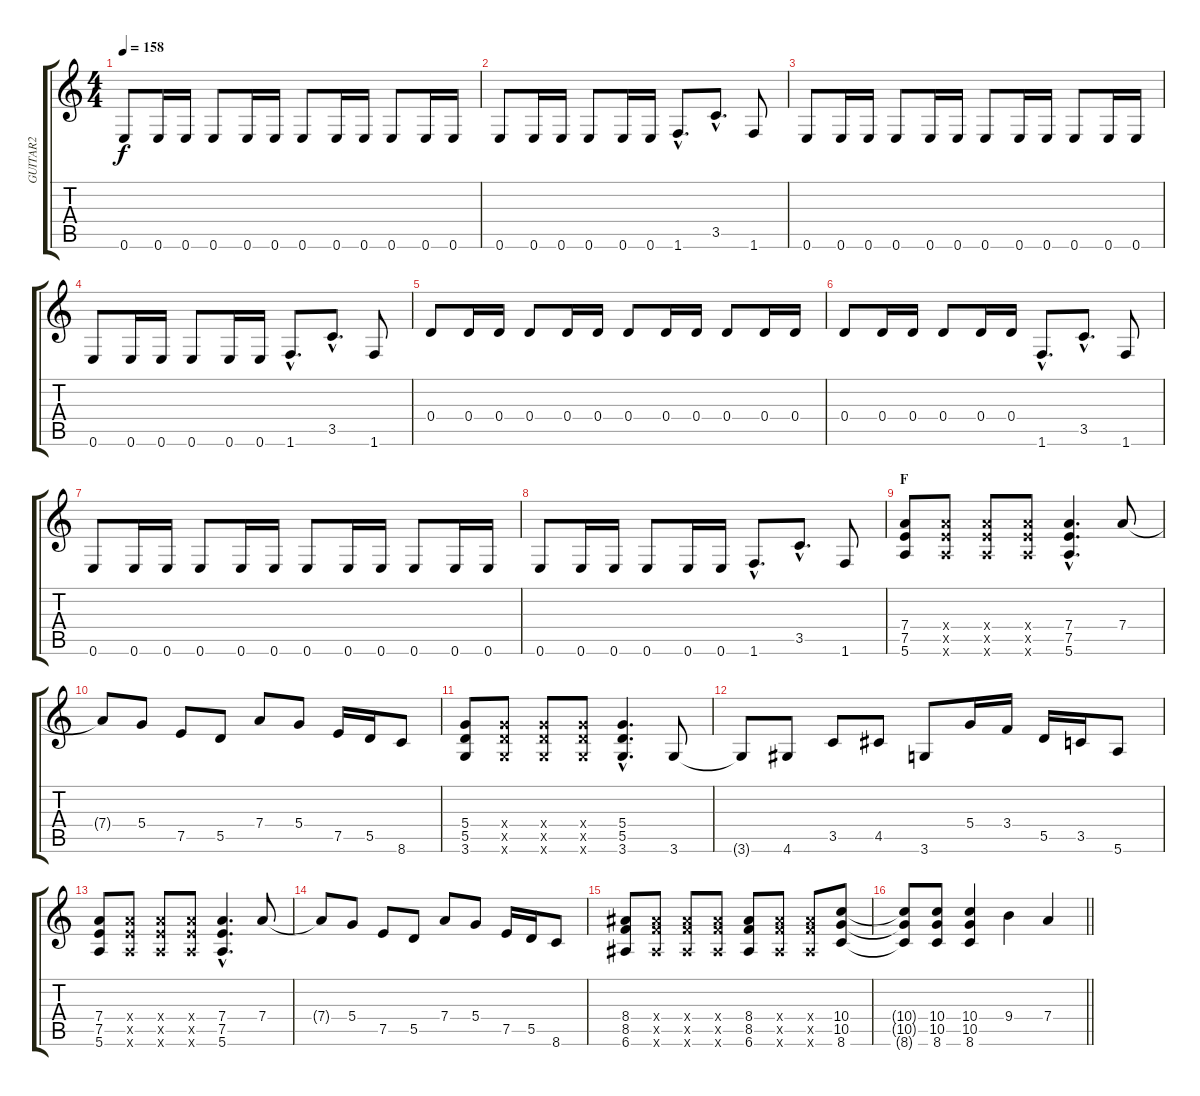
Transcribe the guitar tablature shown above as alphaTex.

\track ("GUITAR2" "GUITAR2") {instrument distortionguitar}
\staff {score tabs}
\tuning (E4 B3 G3 D3 A2 E2) {hide}
\ts (4 4)
\tempo 158
\clef g2
\ks c
0.6.8{dy f} 0.6.16 0.6.16 0.6.8 0.6.16 0.6.16 0.6.8 0.6.16 0.6.16 0.6.8 0.6.16 0.6.16 |
0.6.8 0.6.16 0.6.16 0.6.8 0.6.16 0.6.16 1.6{hac}.8{d} 3.5{hac}.8{d} 1.6.8 |
0.6.8 0.6.16 0.6.16 0.6.8 0.6.16 0.6.16 0.6.8 0.6.16 0.6.16 0.6.8 0.6.16 0.6.16 |
0.6.8 0.6.16 0.6.16 0.6.8 0.6.16 0.6.16 1.6{hac}.8{d} 3.5{hac}.8{d} 1.6.8 |
0.4.8 0.4.16 0.4.16 0.4.8 0.4.16 0.4.16 0.4.8 0.4.16 0.4.16 0.4.8 0.4.16 0.4.16 |
0.4.8 0.4.16 0.4.16 0.4.8 0.4.16 0.4.16 1.6{hac}.8{d} 3.5{hac}.8{d} 1.6.8 |
0.6.8 0.6.16 0.6.16 0.6.8 0.6.16 0.6.16 0.6.8 0.6.16 0.6.16 0.6.8 0.6.16 0.6.16 |
0.6.8 0.6.16 0.6.16 0.6.8 0.6.16 0.6.16 1.6{hac}.8{d} 3.5{hac}.8{d} 1.6.8 |
\section ("" "F")
(7.4 7.5 5.6).8 (7.4{x} 7.5{x} 5.6{x}).8 (7.4{x} 7.5{x} 5.6{x}).8 (7.4{x} 7.5{x} 5.6{x}).8 (7.4{hac} 7.5{hac} 5.6{hac}).4{d} 7.4.8 |
7.4{t}.8 5.4.8 7.5.8 5.5.8 7.4.8 5.4.8 7.5.16 5.5.16 8.6.8 |
(5.4 5.5 3.6).8 (5.4{x} 5.5{x} 3.6{x}).8 (5.4{x} 5.5{x} 3.6{x}).8 (5.4{x} 5.5{x} 3.6{x}).8 (5.4{hac} 5.5{hac} 3.6{hac}).4{d} 3.6.8 |
3.6{t}.8 4.6.8 3.5.8 4.5.8 3.6.8 5.4.16 3.4.16 5.5.16 3.5.16 5.6.8 |
(7.4 7.5 5.6).8 (7.4{x} 7.5{x} 5.6{x}).8 (7.4{x} 7.5{x} 5.6{x}).8 (7.4{x} 7.5{x} 5.6{x}).8 (7.4{hac} 7.5{hac} 5.6{hac}).4{d} 7.4.8 |
7.4{t}.8 5.4.8 7.5.8 5.5.8 7.4.8 5.4.8 7.5.16 5.5.16 8.6.8 |
(8.4 8.5 6.6).8 (8.4{x} 8.5{x} 6.6{x}).8 (8.4{x} 8.5{x} 6.6{x}).8 (8.4{x} 8.5{x} 6.6{x}).8 (8.4 8.5 6.6).8 (8.4{x} 8.5{x} 6.6{x}).8 (8.4{x} 8.5{x} 6.6{x}).8 (10.4 10.5 8.6).8 |
\barLineRight lightlight
(10.4{t} 10.5{t} 8.6{t}).8 (10.4 10.5 8.6).8 (10.4 10.5 8.6).4 9.4.4 7.4.4
